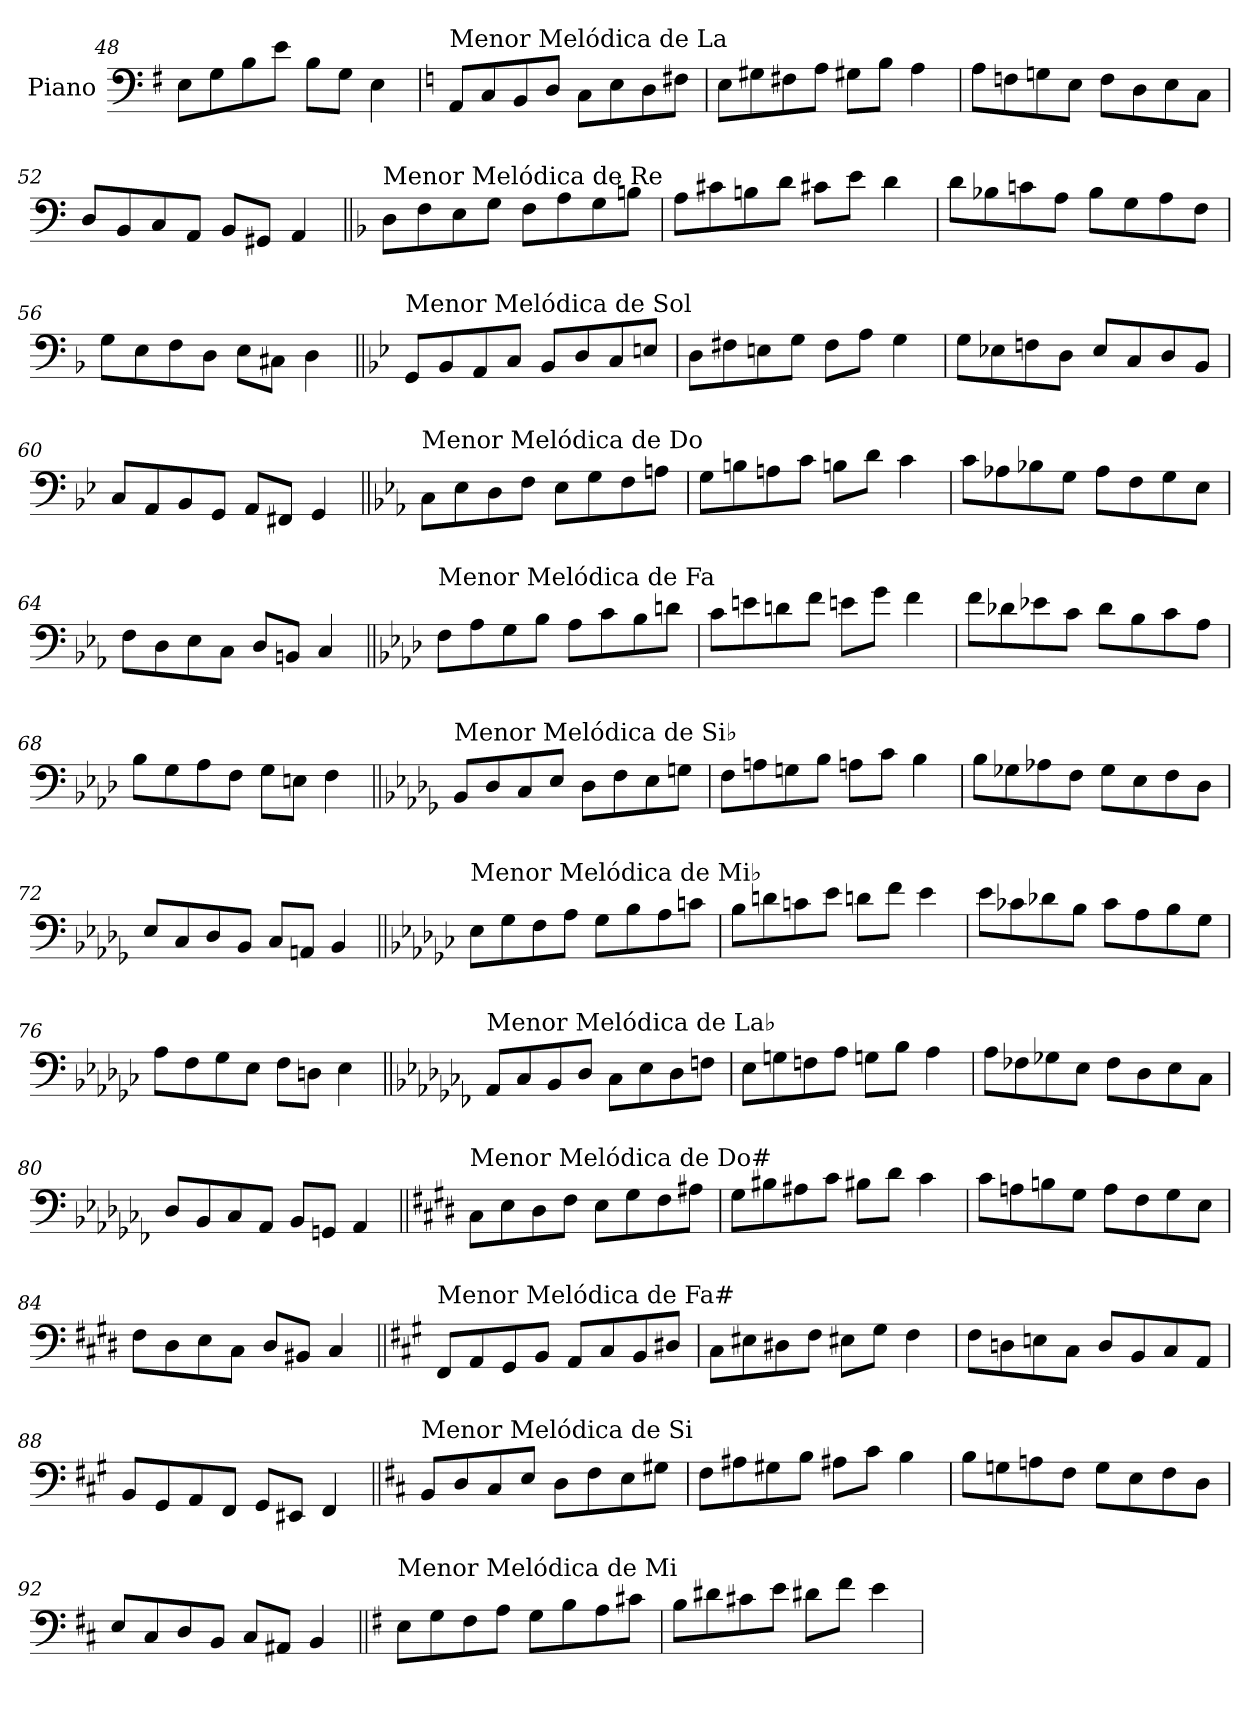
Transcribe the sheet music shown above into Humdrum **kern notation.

**kern
*part1
*staff1
*I"Piano
*I'Pno.
*clefF4
*k[f#]
=48
8E\L
8G\
8B\
8e\J
8B\L
8G\J
4E\
!!LO:PB:g=z
=49
*k[]
!LO:TX:a:t=Menor Melódica de La
8AA/L
8C/
8BB/
8D/J
8C\L
8E\
8D\
8F#X\J
=50
8E\L
8G#X\
8F#X\
8A\J
8G#X\L
8B\J
4A\
=51
8A\L
8Fn\
8Gn\
8E\J
8F\L
8D\
8E\
8C\J
=52
8D/L
8BB/
8C/
8AA/J
8BB/L
8GG#X/J
4AA/
!!LO:LB:g=z
=53||
*k[b-]
!LO:TX:a:t=Menor Melódica de Re
8D\L
8F\
8E\
8G\J
8F\L
8A\
8G\
8Bn\J
=54
8A\L
8c#X\
8Bn\
8d\J
8c#X\L
8e\J
4d\
=55
8d\L
8B-X\
8cn\
8A\J
8B-\L
8G\
8A\
8F\J
=56
8G\L
8E\
8F\
8D\J
8E\L
8C#X\J
4D\
!!LO:LB:g=z
=57||
*k[b-e-]
!LO:TX:a:t=Menor Melódica de Sol
8GG/L
8BB-/
8AA/
8C/J
8BB-/L
8D/
8C/
8En/J
=58
8D\L
8F#X\
8En\
8G\J
8F#\L
8A\J
4G\
=59
8G\L
8E-X\
8Fn\
8D\J
8E-/L
8C/
8D/
8BB-/J
=60
8C/L
8AA/
8BB-/
8GG/J
8AA/L
8FF#X/J
4GG/
!!LO:LB:g=z
=61||
*k[b-e-a-]
!LO:TX:a:t=Menor Melódica de Do
8C\L
8E-\
8D\
8F\J
8E-\L
8G\
8F\
8An\J
=62
8G\L
8Bn\
8An\
8c\J
8Bn\L
8d\J
4c\
=63
8c\L
8A-X\
8B-X\
8G\J
8A-\L
8F\
8G\
8E-\J
=64
8F\L
8D\
8E-\
8C\J
8D/L
8BBn/J
4C/
!!LO:LB:g=z
=65||
*k[b-e-a-d-]
!LO:TX:a:t=Menor Melódica de Fa
8F\L
8A-\
8G\
8B-\J
8A-\L
8c\
8B-\
8dn\J
=66
8c\L
8en\
8dn\
8f\J
8en\L
8g\J
4f\
=67
8f\L
8d-X\
8e-X\
8c\J
8d-\L
8B-\
8c\
8A-\J
=68
8B-\L
8G\
8A-\
8F\J
8G\L
8En\J
4F\
!!LO:LB:g=z
=69||
*k[b-e-a-d-g-]
!LO:TX:a:t=Menor Melódica de Si♭
8BB-/L
8D-/
8C/
8E-/J
8D-\L
8F\
8E-\
8Gn\J
=70
8F\L
8An\
8Gn\
8B-\J
8An\L
8c\J
4B-\
=71
8B-\L
8G-X\
8A-X\
8F\J
8G-\L
8E-\
8F\
8D-\J
=72
8E-/L
8C/
8D-/
8BB-/J
8C/L
8AAn/J
4BB-/
!!LO:LB:g=z
=73||
*k[b-e-a-d-g-c-]
!LO:TX:a:t=Menor Melódica de Mi♭
8E-\L
8G-\
8F\
8A-\J
8G-\L
8B-\
8A-\
8cn\J
=74
8B-\L
8dn\
8cn\
8e-\J
8dn\L
8f\J
4e-\
=75
8e-\L
8c-X\
8d-X\
8B-\J
8c-\L
8A-\
8B-\
8G-\J
=76
8A-\L
8F\
8G-\
8E-\J
8F\L
8Dn\J
4E-\
!!LO:LB:g=z
=77||
*k[b-e-a-d-g-c-f-]
!LO:TX:a:t=Menor Melódica de La♭
8AA-/L
8C-/
8BB-/
8D-/J
8C-\L
8E-\
8D-\
8Fn\J
=78
8E-\L
8Gn\
8Fn\
8A-\J
8Gn\L
8B-\J
4A-\
=79
8A-\L
8F-X\
8G-X\
8E-\J
8F-\L
8D-\
8E-\
8C-\J
=80
8D-/L
8BB-/
8C-/
8AA-/J
8BB-/L
8GGn/J
4AA-/
!!LO:LB:g=z
=81||
*k[f#c#g#d#]
!LO:TX:a:t=Menor Melódica de Do#
8C#\L
8E\
8D#\
8F#\J
8E\L
8G#\
8F#\
8A#X\J
=82
8G#\L
8B#X\
8A#X\
8c#\J
8B#X\L
8d#\J
4c#\
=83
8c#\L
8An\
8Bn\
8G#\J
8A\L
8F#\
8G#\
8E\J
=84
8F#\L
8D#\
8E\
8C#\J
8D#/L
8BB#X/J
4C#/
!!LO:LB:g=z
=85||
*k[f#c#g#]
!LO:TX:a:t=Menor Melódica de Fa#
8FF#/L
8AA/
8GG#/
8BB/J
8AA/L
8C#/
8BB/
8D#X/J
=86
8C#\L
8E#X\
8D#X\
8F#\J
8E#X\L
8G#\J
4F#\
=87
8F#\L
8Dn\
8En\
8C#\J
8D/L
8BB/
8C#/
8AA/J
=88
8BB/L
8GG#/
8AA/
8FF#/J
8GG#/L
8EE#X/J
4FF#/
!!LO:LB:g=z
=89||
*k[f#c#]
!LO:TX:a:t=Menor Melódica de Si
8BB/L
8D/
8C#/
8E/J
8D\L
8F#\
8E\
8G#X\J
=90
8F#\L
8A#X\
8G#X\
8B\J
8A#X\L
8c#\J
4B\
=91
8B\L
8Gn\
8An\
8F#\J
8G\L
8E\
8F#\
8D\J
=92
8E/L
8C#/
8D/
8BB/J
8C#/L
8AA#X/J
4BB/
!!LO:LB:g=z
=93||
*k[f#]
!LO:TX:a:t=Menor Melódica de Mi
8E\L
8G\
8F#\
8A\J
8G\L
8B\
8A\
8c#X\J
=94
8B\L
8d#X\
8c#X\
8e\J
8d#X\L
8f#\J
4e\
=
*-
